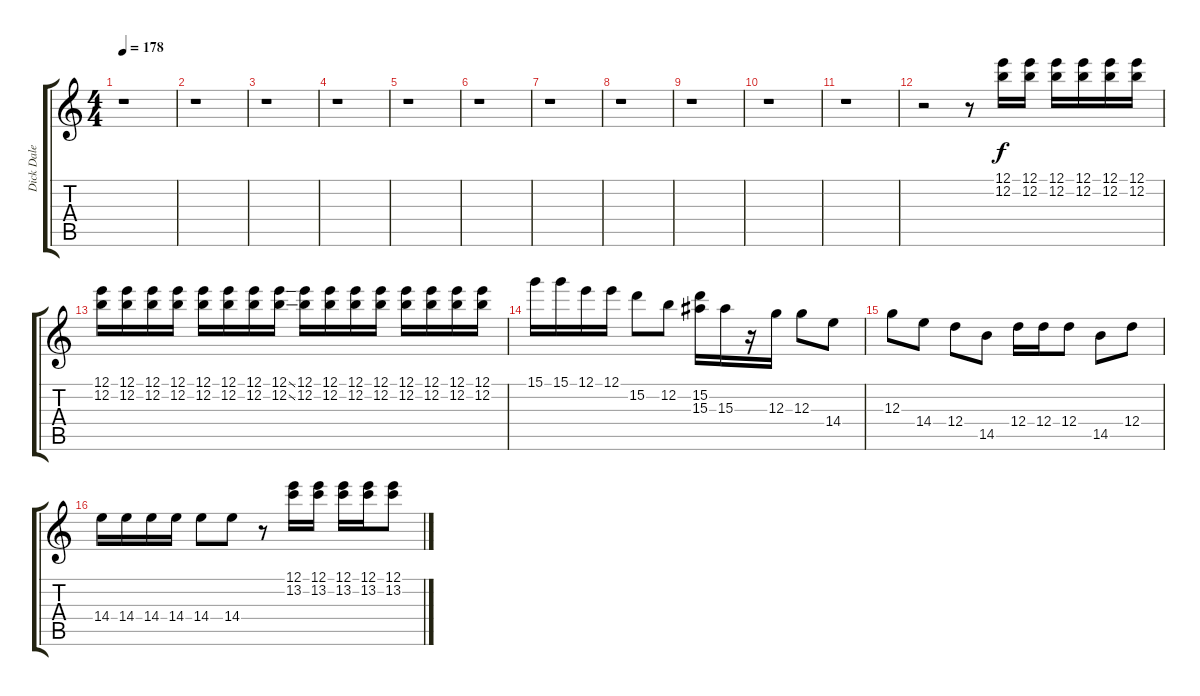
\track ("Dick Dale" "Dick Dale") {instrument overdrivenguitar}
\staff {score tabs}
\tuning (E4 B3 G3 D3 A2 E2) {hide}
\ts (4 4)
\tempo 178
\clef g2
\ks c
r.1{dy f} |
r.1 |
r.1 |
r.1 |
r.1 |
r.1 |
r.1 |
r.1 |
r.1 |
r.1 |
r.1 |
r.2 r.8 (12.1 12.2).16 (12.1 12.2).16 (12.1 12.2).16 (12.1 12.2).16 (12.1 12.2).16 (12.1 12.2).16 |
(12.1 12.2).16 (12.1 12.2).16 (12.1 12.2).16 (12.1 12.2).16 (12.1 12.2).16 (12.1 12.2).16 (12.1 12.2).16 (12.1{ss} 12.2{ss}).16 (12.1 12.2).16 (12.1 12.2).16 (12.1 12.2).16 (12.1 12.2).16 (12.1 12.2).16 (12.1 12.2).16 (12.1 12.2).16 (12.1 12.2).16 |
15.1.16 15.1.16 12.1.16 12.1.16 15.2.8 12.2.8 (15.2 15.3).16 15.3.16 r.16 12.3.16 12.3.8 14.4.8 |
12.3.8 14.4.8 12.4.8 14.5.8 12.4.16 12.4.16 12.4.8 14.5.8 12.4.8 |
14.4.16 14.4.16 14.4.16 14.4.16 14.4.8 14.4.8 r.8 (12.1 13.2).16 (12.1 13.2).16 (12.1 13.2).16 (12.1 13.2).16 (12.1 13.2).8
